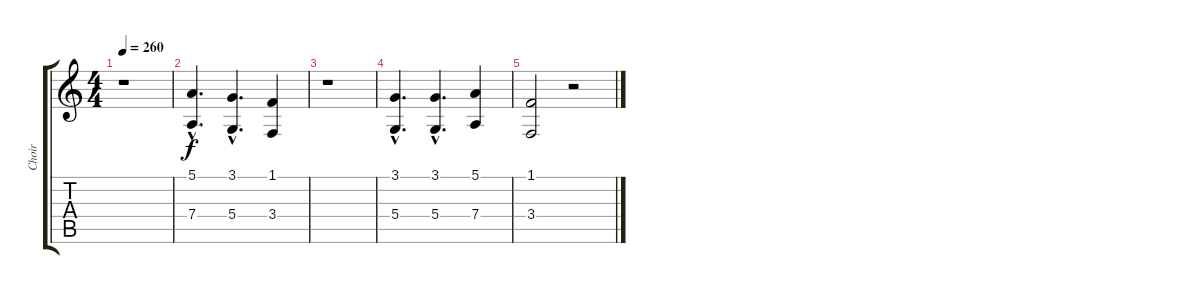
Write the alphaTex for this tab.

\track ("Choir" "Choir") {instrument choiraahs}
\staff {score tabs}
\tuning (E4 B3 G3 D3 A2 E2) {hide}
\ts (4 4)
\tempo 260
\clef g2
\ks c
r.1{dy f} |
(5.1{hac} 7.4{hac}).4{d} (3.1{hac} 5.4{hac}).4{d} (1.1 3.4).4 |
r.1 |
(3.1{hac} 5.4{hac}).4{d} (3.1{hac} 5.4{hac}).4{d} (5.1 7.4).4 |
(1.1 3.4).2 r.2
